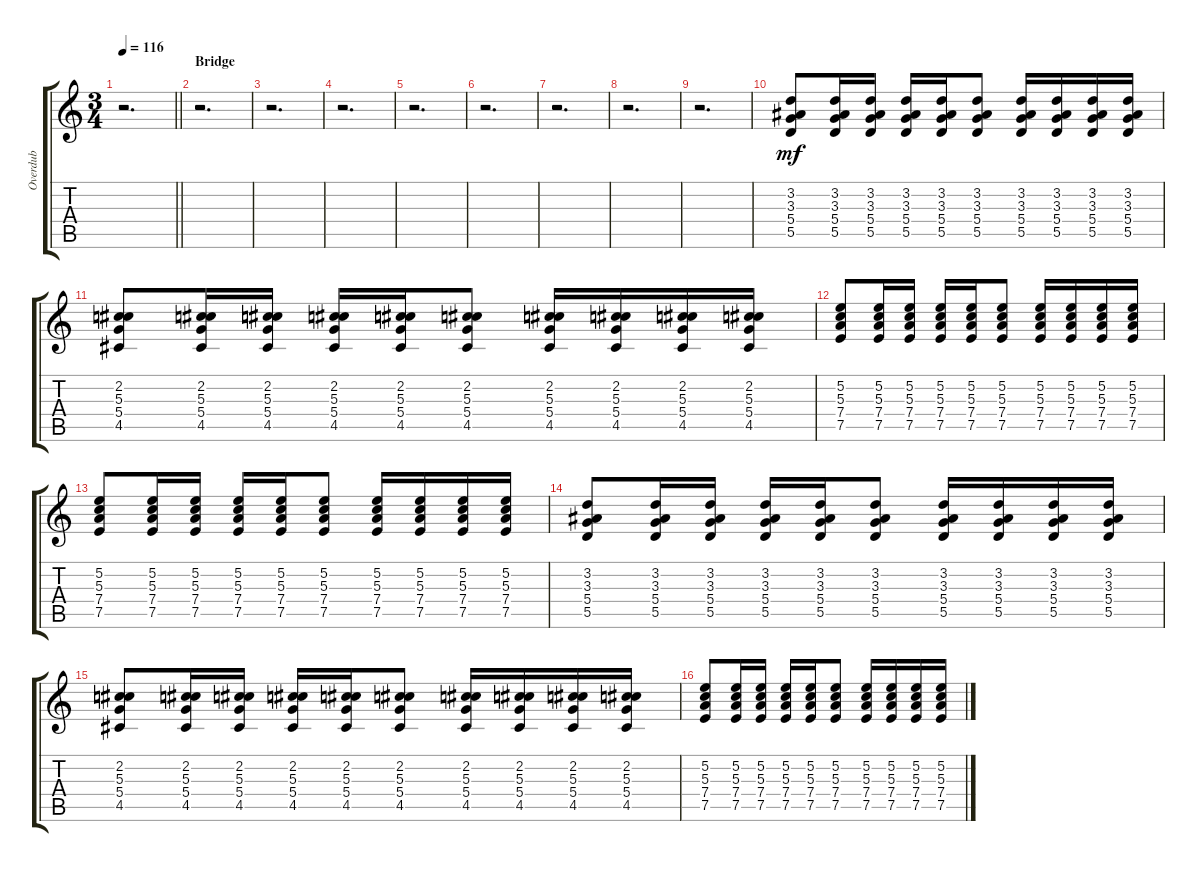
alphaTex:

\track ("Overdub" "Overdub") {instrument electricguitarclean}
\staff {score tabs}
\tuning (E4 B3 G3 D3 A2 D2) {hide}
\ts (3 4)
\tempo 116
\clef g2
\barLineRight lightlight
\ks c
r.2{d dy p} |
\section ("" "Bridge")
r.2{d} |
r.2{d} |
r.2{d} |
r.2{d} |
r.2{d} |
r.2{d} |
r.2{d} |
r.2{d} |
(3.2 3.3 5.4 5.5).8{dy mf instrument overdrivenguitar} (3.2 3.3 5.4 5.5).16 (3.2 3.3 5.4 5.5).16 (3.2 3.3 5.4 5.5).16 (3.2 3.3 5.4 5.5).16 (3.2 3.3 5.4 5.5).8 (3.2 3.3 5.4 5.5).16 (3.2 3.3 5.4 5.5).16 (3.2 3.3 5.4 5.5).16 (3.2 3.3 5.4 5.5).16 |
(2.2 5.3 5.4 4.5).8 (2.2 5.3 5.4 4.5).16 (2.2 5.3 5.4 4.5).16 (2.2 5.3 5.4 4.5).16 (2.2 5.3 5.4 4.5).16 (2.2 5.3 5.4 4.5).8 (2.2 5.3 5.4 4.5).16 (2.2 5.3 5.4 4.5).16 (2.2 5.3 5.4 4.5).16 (2.2 5.3 5.4 4.5).16 |
(5.2 5.3 7.4 7.5).8 (5.2 5.3 7.4 7.5).16 (5.2 5.3 7.4 7.5).16 (5.2 5.3 7.4 7.5).16 (5.2 5.3 7.4 7.5).16 (5.2 5.3 7.4 7.5).8 (5.2 5.3 7.4 7.5).16 (5.2 5.3 7.4 7.5).16 (5.2 5.3 7.4 7.5).16 (5.2 5.3 7.4 7.5).16 |
(5.2 5.3 7.4 7.5).8 (5.2 5.3 7.4 7.5).16 (5.2 5.3 7.4 7.5).16 (5.2 5.3 7.4 7.5).16 (5.2 5.3 7.4 7.5).16 (5.2 5.3 7.4 7.5).8 (5.2 5.3 7.4 7.5).16 (5.2 5.3 7.4 7.5).16 (5.2 5.3 7.4 7.5).16 (5.2 5.3 7.4 7.5).16 |
(3.2 3.3 5.4 5.5).8 (3.2 3.3 5.4 5.5).16 (3.2 3.3 5.4 5.5).16 (3.2 3.3 5.4 5.5).16 (3.2 3.3 5.4 5.5).16 (3.2 3.3 5.4 5.5).8 (3.2 3.3 5.4 5.5).16 (3.2 3.3 5.4 5.5).16 (3.2 3.3 5.4 5.5).16 (3.2 3.3 5.4 5.5).16 |
(2.2 5.3 5.4 4.5).8 (2.2 5.3 5.4 4.5).16 (2.2 5.3 5.4 4.5).16 (2.2 5.3 5.4 4.5).16 (2.2 5.3 5.4 4.5).16 (2.2 5.3 5.4 4.5).8 (2.2 5.3 5.4 4.5).16 (2.2 5.3 5.4 4.5).16 (2.2 5.3 5.4 4.5).16 (2.2 5.3 5.4 4.5).16 |
(5.2 5.3 7.4 7.5).8 (5.2 5.3 7.4 7.5).16 (5.2 5.3 7.4 7.5).16 (5.2 5.3 7.4 7.5).16 (5.2 5.3 7.4 7.5).16 (5.2 5.3 7.4 7.5).8 (5.2 5.3 7.4 7.5).16 (5.2 5.3 7.4 7.5).16 (5.2 5.3 7.4 7.5).16 (5.2 5.3 7.4 7.5).16
